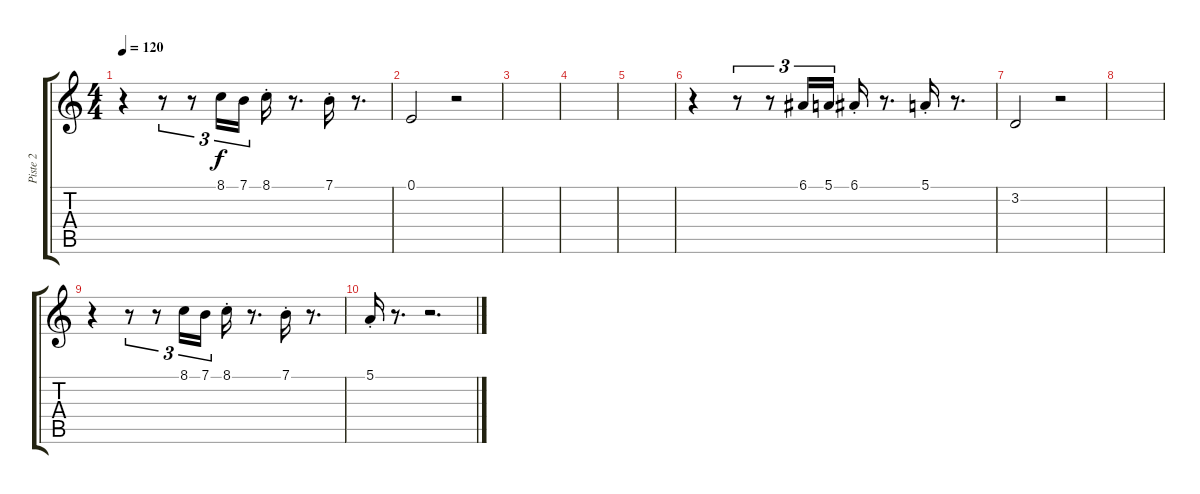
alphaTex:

\track ("Piste 2" "Piste 2") {instrument harpsichord}
\staff {score tabs}
\tuning (E4 B3 G3 D3 A2 E2) {hide}
\ts (4 4)
\tempo 120
\clef g2
\ks c
r.4{dy f} r.8{tu (3 2)} r.8{tu (3 2)} 8.1.16{tu (3 2)} 7.1.16{tu (3 2)} 8.1{st}.16 r.8{d} 7.1{st}.16 r.8{d} |
0.1.2 r.2 |
|
|
|
r.4 r.8{tu (3 2)} r.8{tu (3 2)} 6.1.16{tu (3 2)} 5.1.16{tu (3 2)} 6.1{st}.16 r.8{d} 5.1{st}.16 r.8{d} |
3.2.2 r.2 |
|
r.4 r.8{tu (3 2)} r.8{tu (3 2)} 8.1.16{tu (3 2)} 7.1.16{tu (3 2)} 8.1{st}.16 r.8{d} 7.1{st}.16 r.8{d} |
5.1{st}.16 r.8{d} r.2{d}
